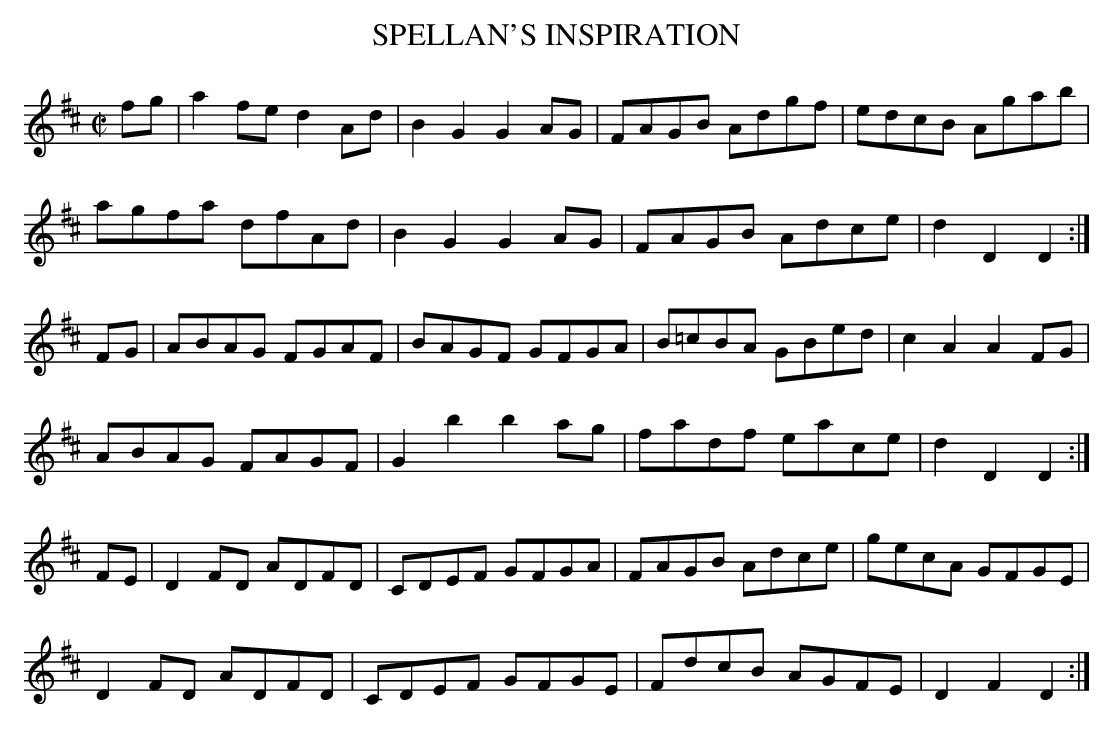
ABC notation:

X:1
T:SPELLAN'S INSPIRATION
M:C|
L:1/8
K:D % source key = Bb
fg|a2fe d2Ad|B2G2 G2AG|FAGB Adgf|edcB Agab|
agfa dfAd|B2G2 G2AG|FAGB Adce|d2D2 D2:|
FG|ABAG FGAF|BAGF GFGA|B=cBA GBed|c2A2 A2FG|
ABAG FAGF|G2b2 b2ag|fadf eace|d2D2 D2:|
FE|D2FD ADFD|CDEF GFGA|FAGB Adce|gecA GFGE|
D2FD ADFD|CDEF GFGE|FdcB AGFE|D2F2 D2:|
